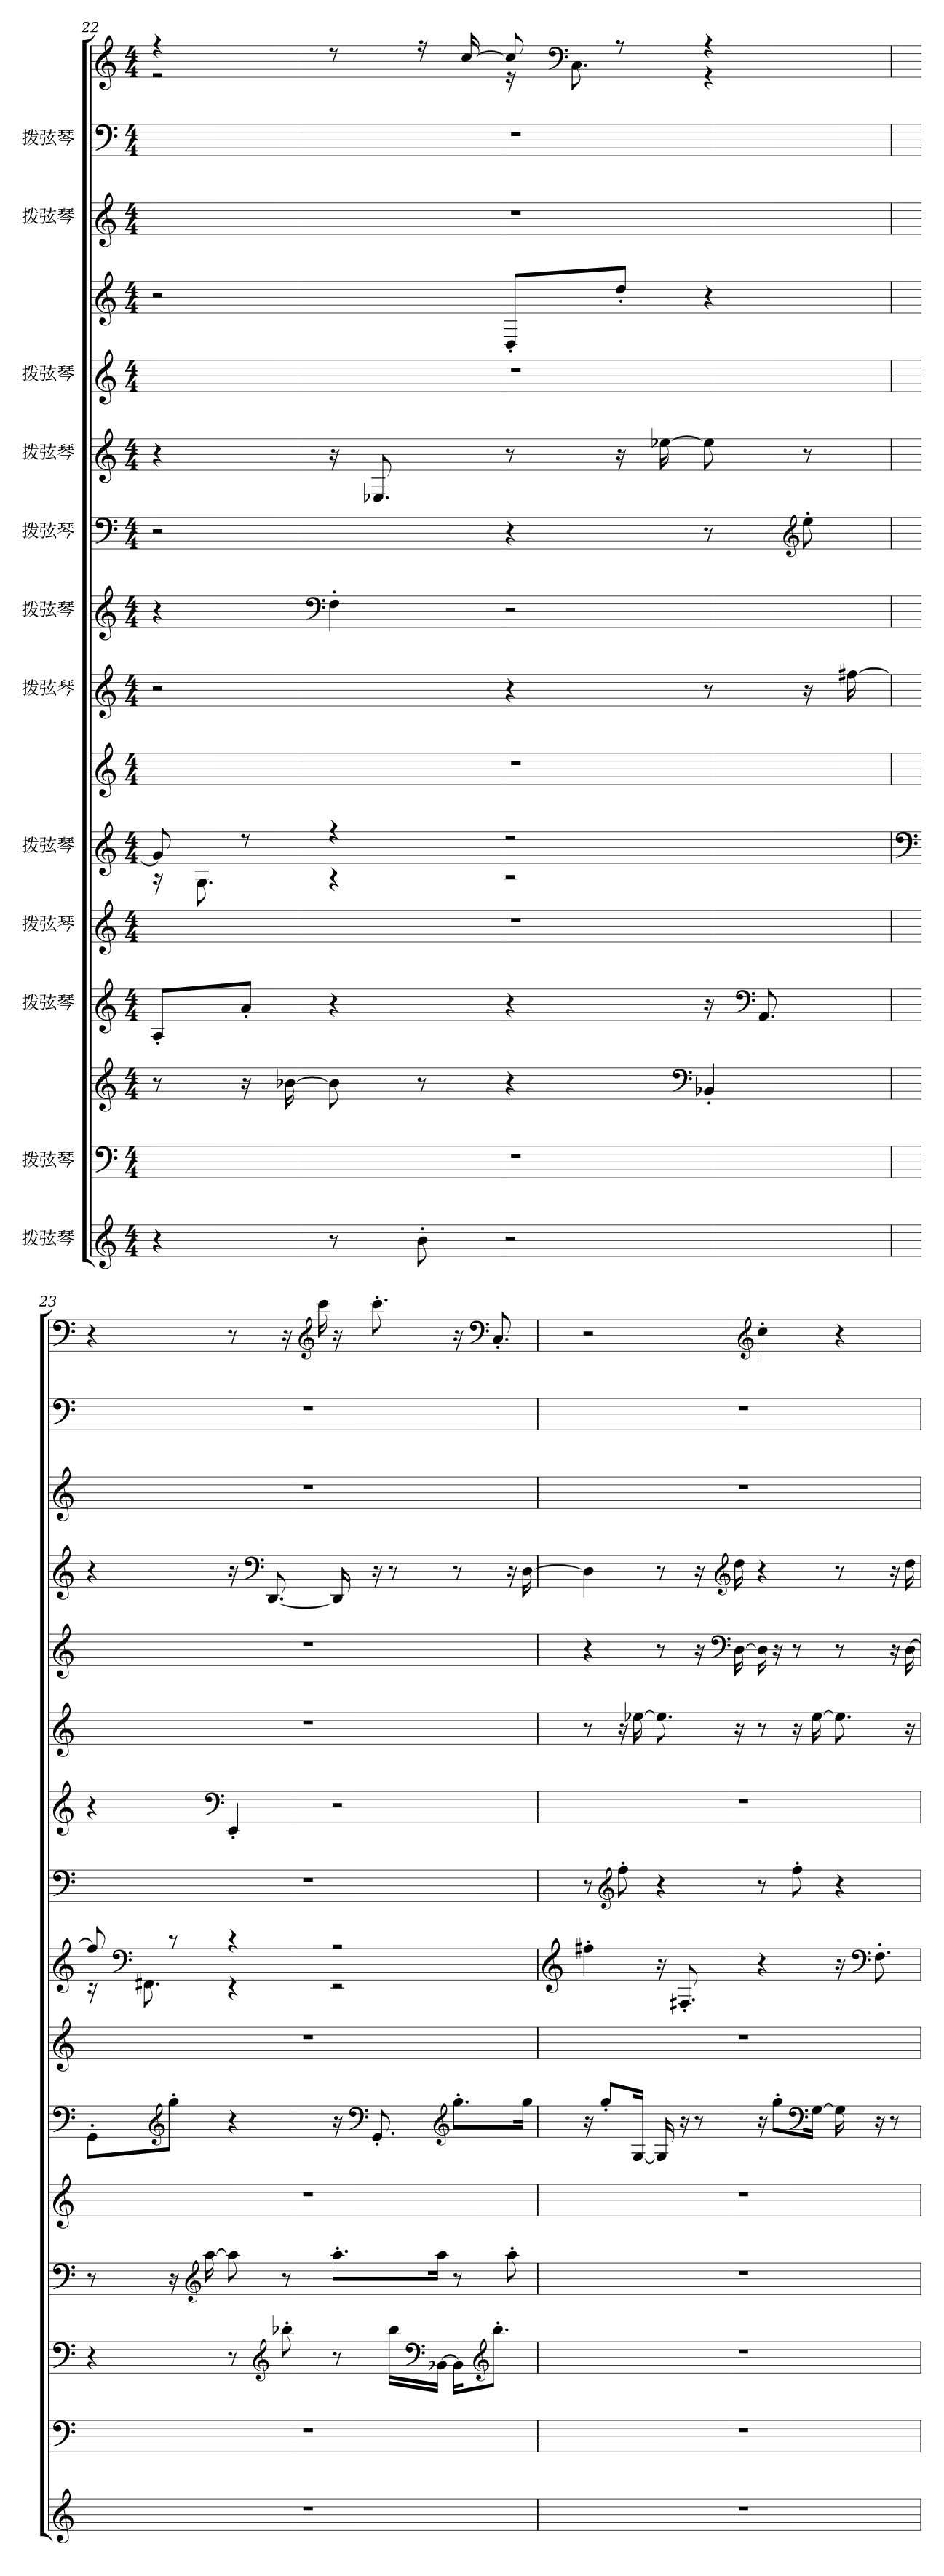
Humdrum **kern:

**kern	**kern	**kern	**kern	**kern	**kern	**kern	**kern	**kern	**kern	**kern	**kern	**kern	**kern	**kern	**kern
*part12	*part11	*part11	*part10	*part9	*part8	*part8	*part7	*part6	*part5	*part4	*part3	*part3	*part2	*part1	*part1
*staff16	*staff15	*staff14	*staff13	*staff12	*staff11	*staff10	*staff9	*staff8	*staff7	*staff6	*staff5	*staff4	*staff3	*staff2	*staff1
*I"拨弦琴	*I"拨弦琴	*	*I"拨弦琴	*I"拨弦琴	*I"拨弦琴	*	*I"拨弦琴	*I"拨弦琴	*I"拨弦琴	*I"拨弦琴	*I"拨弦琴	*	*I"拨弦琴	*I"拨弦琴	*
!!LO:PB:g=z
*clefG2	*clefF4	*clefG2	*clefG2	*clefG2	*clefG2	*clefG2	*clefG2	*clefG2	*clefF4	*clefG2	*clefG2	*clefG2	*clefG2	*clefF4	*clefG2
*k[]	*k[]	*k[]	*k[]	*k[]	*k[]	*k[]	*k[]	*k[]	*k[]	*k[]	*k[]	*k[]	*k[]	*k[]	*k[]
*M4/4	*M4/4	*M4/4	*M4/4	*M4/4	*M4/4	*M4/4	*M4/4	*M4/4	*M4/4	*M4/4	*M4/4	*M4/4	*M4/4	*M4/4	*M4/4
=22	=22	=22	=22	=22	=22	=22	=22	=22	=22	=22	=22	=22	=22	=22	=22
*	*	*	*	*	*^	*	*	*	*	*	*	*	*	*	*^
4r	1r	8r	8A'/L	1r	8g/]	16r	1r	2r	4r	2r	4r	1r	2r	1r	1r	4r	2r
.	.	.	.	.	.	8.G\	.	.	.	.	.	.	.	.	.	.	.
.	.	16r	8a'/J	.	8r	.	.	.	.	.	.	.	.	.	.	.	.
.	.	[16b-X\	.	.	.	.	.	.	.	.	.	.	.	.	.	.	.
*	*	*	*	*	*	*	*	*	*clefF4	*	*	*	*	*	*	*	*
8r	.	8b-\]	4r	.	4r	4r	.	.	4F'\	.	16r	.	.	.	.	8r	.
.	.	.	.	.	.	.	.	.	.	.	8.E-X/	.	.	.	.	.	.
8b'\	.	8r	.	.	.	.	.	.	.	.	.	.	.	.	.	16r	.
.	.	.	.	.	.	.	.	.	.	.	.	.	.	.	.	[16cc/	.
2r	.	4r	4r	.	2r	2r	.	4r	2r	4r	8r	.	8D'/L	.	.	8cc/]	16r
*	*	*	*	*	*	*	*	*	*	*	*	*	*	*	*	*clefF4	*
.	.	.	.	.	.	.	.	.	.	.	.	.	.	.	.	.	8.C\
.	.	.	.	.	.	.	.	.	.	.	16r	.	8dd'/J	.	.	8r	.
.	.	.	.	.	.	.	.	.	.	.	[16ee-X\	.	.	.	.	.	.
*	*	*clefF4	*	*	*	*	*	*	*	*	*	*	*	*	*	*	*
.	.	4BB-X'/	16r	.	.	.	.	8r	.	8r	8ee-\]	.	4r	.	.	4r	4r
*	*	*	*clefF4	*	*	*	*	*	*	*	*	*	*	*	*	*	*
.	.	.	8.AA/	.	.	.	.	.	.	.	.	.	.	.	.	.	.
*	*	*	*	*	*	*	*	*	*	*clefG2	*	*	*	*	*	*	*
.	.	.	.	.	.	.	.	16r	.	8ee'\	8r	.	.	.	.	.	.
.	.	.	.	.	.	.	.	[16ff#X\	.	.	.	.	.	.	.	.	.
*	*	*	*	*	*v	*v	*	*	*	*	*	*	*	*	*	*v	*v
!!LO:PB:g=z
=23	=23	=23	=23	=23	=23	=23	=23	=23	=23	=23	=23	=23	=23	=23	=23
*	*	*	*	*	*clefF4	*	*	*	*	*	*	*	*	*	*
*	*	*	*	*	*	*	*^	*	*	*	*	*	*	*	*
1r	1r	4r	8r	1r	8GG'\L	1r	8ff#/]	16r	1r	4r	1r	1r	4r	1r	1r	4r
*	*	*	*	*	*	*	*clefF4	*	*	*	*	*	*	*	*	*
.	.	.	.	.	.	.	.	8.FF#X\	.	.	.	.	.	.	.	.
*	*	*	*	*	*clefG2	*	*	*	*	*	*	*	*	*	*	*
.	.	.	16r	.	8gg'\J	.	8r	.	.	.	.	.	.	.	.	.
*	*	*	*clefG2	*	*	*	*	*	*	*	*	*	*	*	*	*
.	.	.	[16aa\	.	.	.	.	.	.	.	.	.	.	.	.	.
*	*	*	*	*	*	*	*	*	*	*clefF4	*	*	*	*	*	*
.	.	8r	8aa\]	.	4r	.	4r	4r	.	4EE'/	.	.	16r	.	.	8r
*	*	*	*	*	*	*	*	*	*	*	*	*	*clefF4	*	*	*
.	.	.	.	.	.	.	.	.	.	.	.	.	[8.DD/	.	.	.
*	*	*clefG2	*	*	*	*	*	*	*	*	*	*	*	*	*	*
.	.	8bb-X'\	8r	.	.	.	.	.	.	.	.	.	.	.	.	16r
*	*	*	*	*	*	*	*	*	*	*	*	*	*	*	*	*clefG2
.	.	.	.	.	.	.	.	.	.	.	.	.	.	.	.	16ccc\
.	.	8r	8.aa'\L	.	16r	.	2r	2r	.	2r	.	.	16DD/]	.	.	16r
*	*	*	*	*	*clefF4	*	*	*	*	*	*	*	*	*	*	*
.	.	.	.	.	8.GG'/	.	.	.	.	.	.	.	16r	.	.	8.ccc'\
.	.	16bb-\LL	.	.	.	.	.	.	.	.	.	.	8r	.	.	.
*	*	*clefF4	*	*	*	*	*	*	*	*	*	*	*	*	*	*
.	.	[16BB-X\JJ	16aa\Jk	.	.	.	.	.	.	.	.	.	.	.	.	.
*	*	*	*	*	*clefG2	*	*	*	*	*	*	*	*	*	*	*
.	.	16BB-\KL]	8r	.	8.gg'\L	.	.	.	.	.	.	.	8r	.	.	16r
*	*	*clefG2	*	*	*	*	*	*	*	*	*	*	*	*	*	*clefF4
.	.	8.bb-'\J	.	.	.	.	.	.	.	.	.	.	.	.	.	8.C'/
.	.	.	8aa'\	.	.	.	.	.	.	.	.	.	16r	.	.	.
.	.	.	.	.	16gg\Jk	.	.	.	.	.	.	.	[16D\	.	.	.
*	*	*	*	*	*	*	*v	*v	*	*	*	*	*	*	*	*
!!LO:PB:g=z
=24	=24	=24	=24	=24	=24	=24	=24	=24	=24	=24	=24	=24	=24	=24	=24
*	*	*	*	*	*	*	*clefG2	*	*	*	*	*	*	*	*
1r	1r	1r	1r	1r	16r	1r	4ff#X'\	8r	1r	8r	4r	4D\]	1r	1r	2r
.	.	.	.	.	8gg'/L	.	.	.	.	.	.	.	.	.	.
*	*	*	*	*	*	*	*	*clefG2	*	*	*	*	*	*	*
.	.	.	.	.	.	.	.	8ff'\	.	16r	.	.	.	.	.
.	.	.	.	.	[16G/Jk	.	.	.	.	[16ee-X\	.	.	.	.	.
.	.	.	.	.	16G/]	.	16r	4r	.	8.ee-\]	8r	8r	.	.	.
.	.	.	.	.	16r	.	8.F#X'/	.	.	.	.	.	.	.	.
.	.	.	.	.	8r	.	.	.	.	.	16r	16r	.	.	.
*	*	*	*	*	*	*	*	*	*	*	*clefF4	*clefG2	*	*	*
.	.	.	.	.	.	.	.	.	.	16r	[16D\	16dd\	.	.	.
*	*	*	*	*	*	*	*	*	*	*	*	*	*	*	*clefG2
.	.	.	.	.	16r	.	4r	8r	.	8r	16D\]	4r	.	.	4cc'\
.	.	.	.	.	8gg'\L	.	.	.	.	.	16r	.	.	.	.
.	.	.	.	.	.	.	.	8ff'\	.	16r	8r	.	.	.	.
*	*	*	*	*	*clefF4	*	*	*	*	*	*	*	*	*	*
.	.	.	.	.	[16G\Jk	.	.	.	.	[16ee-\	.	.	.	.	.
.	.	.	.	.	16G\]	.	16r	4r	.	8.ee-\]	8r	8r	.	.	4r
*	*	*	*	*	*	*	*clefF4	*	*	*	*	*	*	*	*
.	.	.	.	.	16r	.	8.F#'\	.	.	.	.	.	.	.	.
.	.	.	.	.	8r	.	.	.	.	.	16r	16r	.	.	.
.	.	.	.	.	.	.	.	.	.	16r	[16D\	16dd\	.	.	.
=	=	=	=	=	=	=	=	=	=	=	=	=	=	=	=
*-	*-	*-	*-	*-	*-	*-	*-	*-	*-	*-	*-	*-	*-	*-	*-
